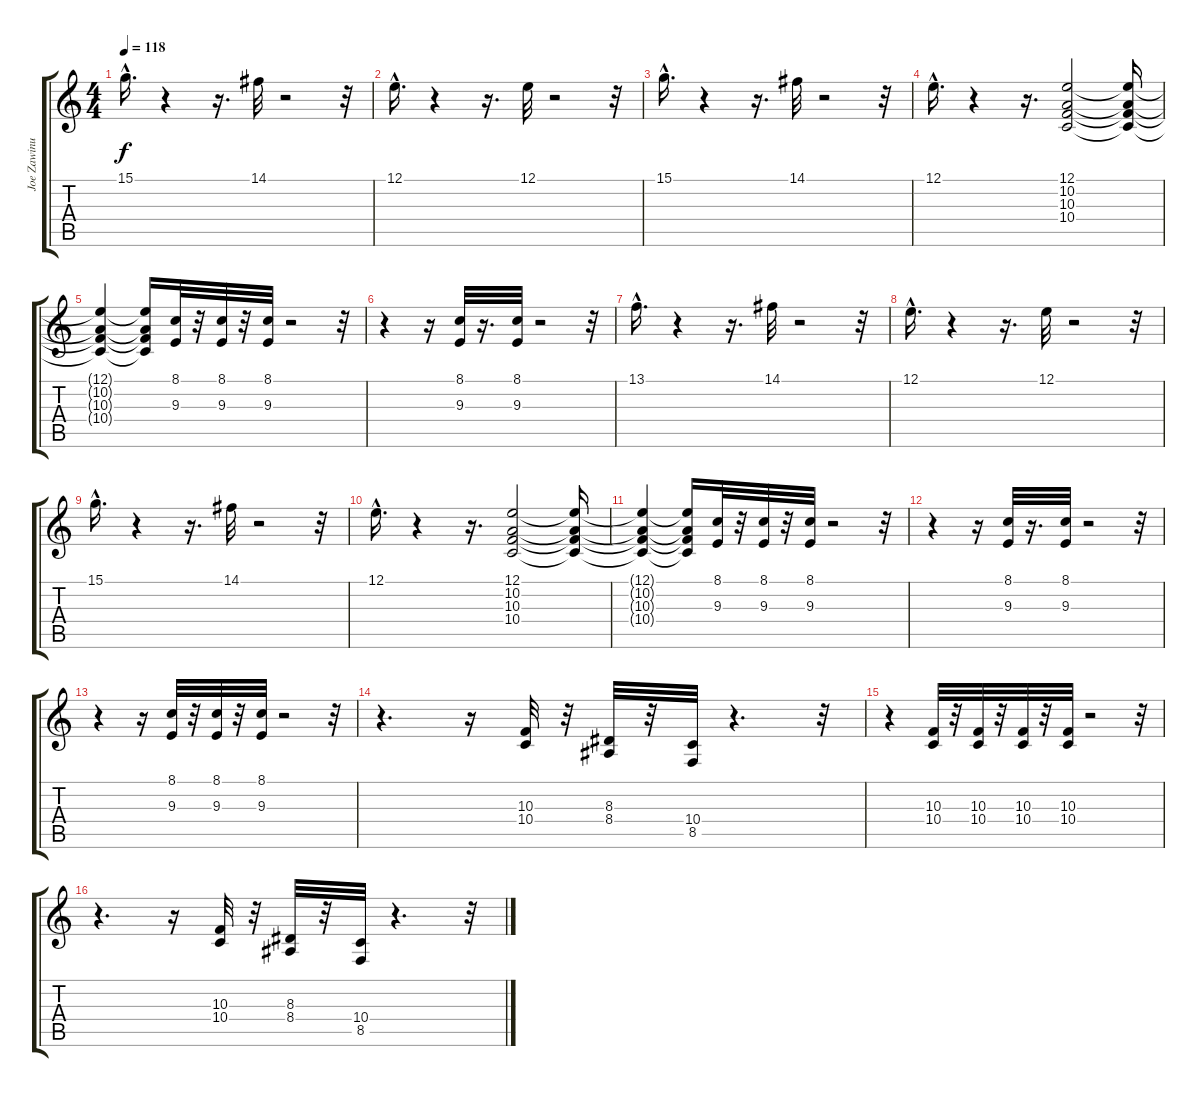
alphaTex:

\track ("Joe Zawinul" "Joe Zawinu") {instrument electricpiano2}
\staff {score tabs}
\tuning (E4 B3 G3 D3 A2 E2) {hide}
\ts (4 4)
\tempo 118
\clef g2
\ks c
15.1{hac}.16{d dy f} r.4 r.16{d} 14.1.32 r.2 r.32 |
12.1{hac}.16{d} r.4 r.16{d} 12.1.32 r.2 r.32 |
15.1{hac}.16{d} r.4 r.16{d} 14.1.32 r.2 r.32 |
12.1{hac}.16{d} r.4 r.16{d} (12.1 10.2 10.3 10.4).2 (12.1{t} 10.2{t} 10.3{t} 10.4{t}).16 |
(12.1{t} 10.2{t} 10.3{t} 10.4{t}).4 (12.1{t} 10.2{t} 10.3{t} 10.4{t}).16 (8.1 9.3).32 r.32 (8.1 9.3).32 r.32 (8.1 9.3).32 r.2 r.32 |
r.4 r.16 (8.1 9.3).32 r.16{d} (8.1 9.3).32 r.2 r.32 |
13.1{hac}.16{d} r.4 r.16{d} 14.1.32 r.2 r.32 |
12.1{hac}.16{d} r.4 r.16{d} 12.1.32 r.2 r.32 |
15.1{hac}.16{d} r.4 r.16{d} 14.1.32 r.2 r.32 |
12.1{hac}.16{d} r.4 r.16{d} (12.1 10.2 10.3 10.4).2 (12.1{t} 10.2{t} 10.3{t} 10.4{t}).16 |
(12.1{t} 10.2{t} 10.3{t} 10.4{t}).4 (12.1{t} 10.2{t} 10.3{t} 10.4{t}).16 (8.1 9.3).32 r.32 (8.1 9.3).32 r.32 (8.1 9.3).32 r.2 r.32 |
r.4 r.16 (8.1 9.3).32 r.16{d} (8.1 9.3).32 r.2 r.32 |
r.4 r.16 (8.1 9.3).32 r.32 (8.1 9.3).32 r.32 (8.1 9.3).32 r.2 r.32 |
r.4{d} r.16 (10.3 10.4).32 r.32 (8.3 8.4).32 r.32 (10.4 8.5).32 r.4{d} r.32 |
r.4 (10.3 10.4).32 r.32 (10.3 10.4).32 r.32 (10.3 10.4).32 r.32 (10.3 10.4).32 r.2 r.32 |
r.4{d} r.16 (10.3 10.4).32 r.32 (8.3 8.4).32 r.32 (10.4 8.5).32 r.4{d} r.32
